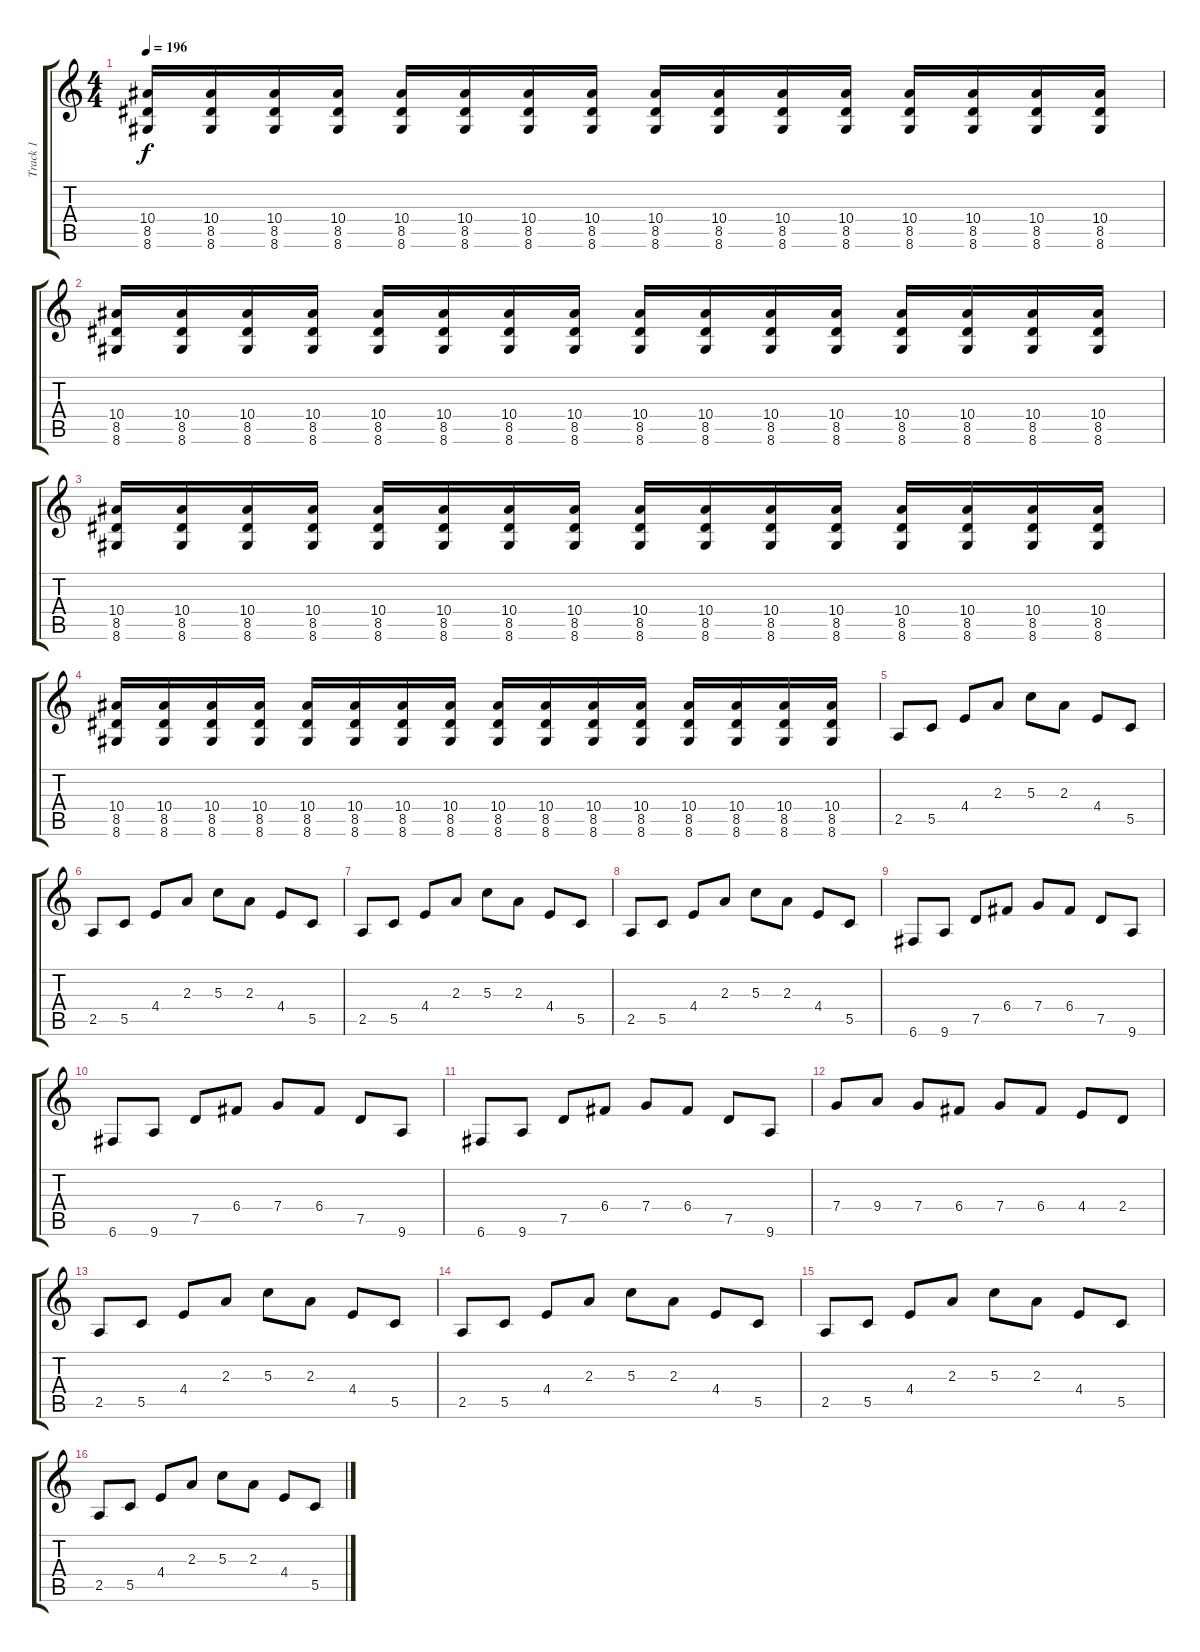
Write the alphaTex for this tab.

\track ("Track 1" "Track 1") {instrument distortionguitar}
\staff {score tabs}
\tuning (E4 C4 G3 C3 G2 C2) {hide}
\ts (4 4)
\tempo 196
\clef g2
\ks c
(10.4 8.5 8.6).16{dy f} (10.4 8.5 8.6).16 (10.4 8.5 8.6).16 (10.4 8.5 8.6).16 (10.4 8.5 8.6).16 (10.4 8.5 8.6).16 (10.4 8.5 8.6).16 (10.4 8.5 8.6).16 (10.4 8.5 8.6).16 (10.4 8.5 8.6).16 (10.4 8.5 8.6).16 (10.4 8.5 8.6).16 (10.4 8.5 8.6).16 (10.4 8.5 8.6).16 (10.4 8.5 8.6).16 (10.4 8.5 8.6).16 |
(10.4 8.5 8.6).16 (10.4 8.5 8.6).16 (10.4 8.5 8.6).16 (10.4 8.5 8.6).16 (10.4 8.5 8.6).16 (10.4 8.5 8.6).16 (10.4 8.5 8.6).16 (10.4 8.5 8.6).16 (10.4 8.5 8.6).16 (10.4 8.5 8.6).16 (10.4 8.5 8.6).16 (10.4 8.5 8.6).16 (10.4 8.5 8.6).16 (10.4 8.5 8.6).16 (10.4 8.5 8.6).16 (10.4 8.5 8.6).16 |
(10.4 8.5 8.6).16 (10.4 8.5 8.6).16 (10.4 8.5 8.6).16 (10.4 8.5 8.6).16 (10.4 8.5 8.6).16 (10.4 8.5 8.6).16 (10.4 8.5 8.6).16 (10.4 8.5 8.6).16 (10.4 8.5 8.6).16 (10.4 8.5 8.6).16 (10.4 8.5 8.6).16 (10.4 8.5 8.6).16 (10.4 8.5 8.6).16 (10.4 8.5 8.6).16 (10.4 8.5 8.6).16 (10.4 8.5 8.6).16 |
(10.4 8.5 8.6).16 (10.4 8.5 8.6).16 (10.4 8.5 8.6).16 (10.4 8.5 8.6).16 (10.4 8.5 8.6).16 (10.4 8.5 8.6).16 (10.4 8.5 8.6).16 (10.4 8.5 8.6).16 (10.4 8.5 8.6).16 (10.4 8.5 8.6).16 (10.4 8.5 8.6).16 (10.4 8.5 8.6).16 (10.4 8.5 8.6).16 (10.4 8.5 8.6).16 (10.4 8.5 8.6).16 (10.4 8.5 8.6).16 |
2.5.8 5.5.8 4.4.8 2.3.8 5.3.8 2.3.8 4.4.8 5.5.8 |
2.5.8 5.5.8 4.4.8 2.3.8 5.3.8 2.3.8 4.4.8 5.5.8 |
2.5.8 5.5.8 4.4.8 2.3.8 5.3.8 2.3.8 4.4.8 5.5.8 |
2.5.8 5.5.8 4.4.8 2.3.8 5.3.8 2.3.8 4.4.8 5.5.8 |
6.6.8 9.6.8 7.5.8 6.4.8 7.4.8 6.4.8 7.5.8 9.6.8 |
6.6.8 9.6.8 7.5.8 6.4.8 7.4.8 6.4.8 7.5.8 9.6.8 |
6.6.8 9.6.8 7.5.8 6.4.8 7.4.8 6.4.8 7.5.8 9.6.8 |
7.4.8 9.4.8 7.4.8 6.4.8 7.4.8 6.4.8 4.4.8 2.4.8 |
2.5.8 5.5.8 4.4.8 2.3.8 5.3.8 2.3.8 4.4.8 5.5.8 |
2.5.8 5.5.8 4.4.8 2.3.8 5.3.8 2.3.8 4.4.8 5.5.8 |
2.5.8 5.5.8 4.4.8 2.3.8 5.3.8 2.3.8 4.4.8 5.5.8 |
2.5.8 5.5.8 4.4.8 2.3.8 5.3.8 2.3.8 4.4.8 5.5.8
